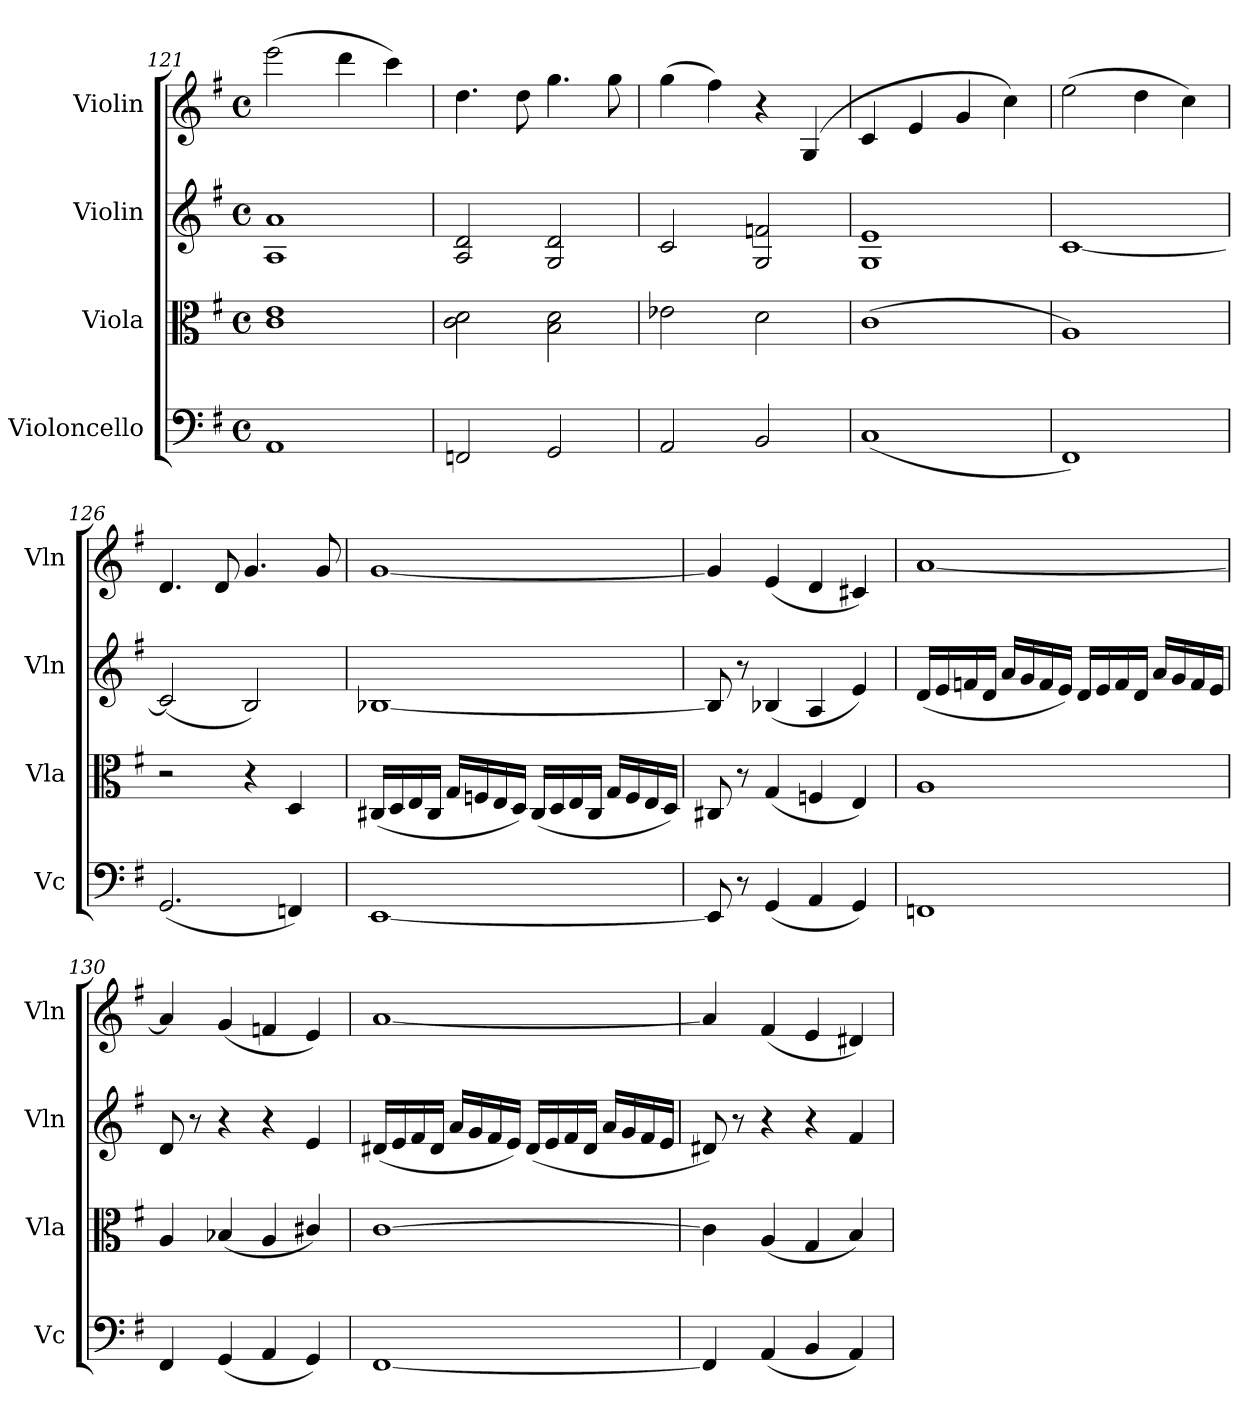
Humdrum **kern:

**kern	**kern	**kern	**kern
*part4	*part3	*part2	*part1
*staff4	*staff3	*staff2	*staff1
*I"Violoncello	*I"Viola	*I"Violin	*I"Violin
*I'Vc	*I'Vla	*I'Vln	*I'Vln
*clefF4	*clefC3	*clefG2	*clefG2
*k[f#]	*k[f#]	*k[f#]	*k[f#]
*M4/4	*M4/4	*M4/4	*M4/4
*met(c)	*met(c)	*met(c)	*met(c)
=121	=121	=121	=121
1AA	1c 1e	1A 1a	(2eee\
.	.	.	4ddd\
.	.	.	4ccc\)
=122	=122	=122	=122
2FFn/	2c\ 2d\	2A/ 2d/	4.dd\
.	.	.	8dd\
2GG/	2B\ 2d\	2G/ 2d/	4.gg\
.	.	.	8gg\
=123	=123	=123	=123
2AA/	2e-X\	2c/	(4gg\
.	.	.	4ff#\)
2BB/	2d\	2G/ 2fn/	4r
.	.	.	(>4G/
=124	=124	=124	=124
(1C	(1c	1G 1e	4c/
.	.	.	4e/
.	.	.	4g/
.	.	.	4cc\)
=125	=125	=125	=125
1FF#)	1A)	[1c	(2ee\
.	.	.	4dd\
.	.	.	4cc\)
=126	=126	=126	=126
(2.GG/	2r	(2c/]	4.d/
.	.	.	8d/
.	4r	2B/)	4.g/
4FFn/)	4D/	.	.
.	.	.	8g/
=127	=127	=127	=127
[1EE	(16C#X/LL	[1B-X	[1g
.	16D/	.	.
.	16E/	.	.
.	16C#/JJ	.	.
.	16G/LL	.	.
.	16Fn/	.	.
.	16E/	.	.
.	16D/JJ)	.	.
.	(16C#/LL	.	.
.	16D/	.	.
.	16E/	.	.
.	16C#/JJ	.	.
.	16G/LL	.	.
.	16F/	.	.
.	16E/	.	.
.	16D/JJ)	.	.
=128	=128	=128	=128
8EE/]	8C#X/	8B-/]	4g/]
8r	8r	8r	.
(4GG/	(4G/	(4B-X/	(4e/
4AA/	4Fn/	4A/	4d/
4GG/)	4E/)	4e/)	4c#X/)
!!LO:PB:g=z
=129	=129	=129	=129
1FFn	1A	(16d/LL	[1a
.	.	16e/	.
.	.	16fn/	.
.	.	16d/JJ	.
.	.	16a/LL	.
.	.	16g/	.
.	.	16f/	.
.	.	16e/JJ)	.
.	.	16d/LL	.
.	.	16e/	.
.	.	16f/	.
.	.	16d/JJ	.
.	.	16a/LL	.
.	.	16g/	.
.	.	16f/	.
.	.	16e/JJ	.
=130	=130	=130	=130
4FF#/	4A/	8d/	4a/]
.	.	8r	.
(4GG/	(4B-X/	4r	(4g/
4AA/	4A/	4r	4fn/
4GG/)	4c#X/)	4e/	4e/)
=131	=131	=131	=131
[1FF#	[1c	(16d#X/LL	[1a
.	.	16e/	.
.	.	16f#/	.
.	.	16d#/JJ	.
.	.	16a/LL	.
.	.	16g/	.
.	.	16f#/	.
.	.	16e/JJ)	.
.	.	(16d#/LL	.
.	.	16e/	.
.	.	16f#/	.
.	.	16d#/JJ	.
.	.	16a/LL	.
.	.	16g/	.
.	.	16f#/	.
.	.	16e/JJ	.
=132	=132	=132	=132
4FF#/]	4c\]	8d#X/)	4a/]
.	.	8r	.
(4AA/	(4A/	4r	(4f#/
4BB/	4G/	4r	4e/
4AA/)	4B/)	4f#/	4d#X/)
=	=	=	=
*-	*-	*-	*-
